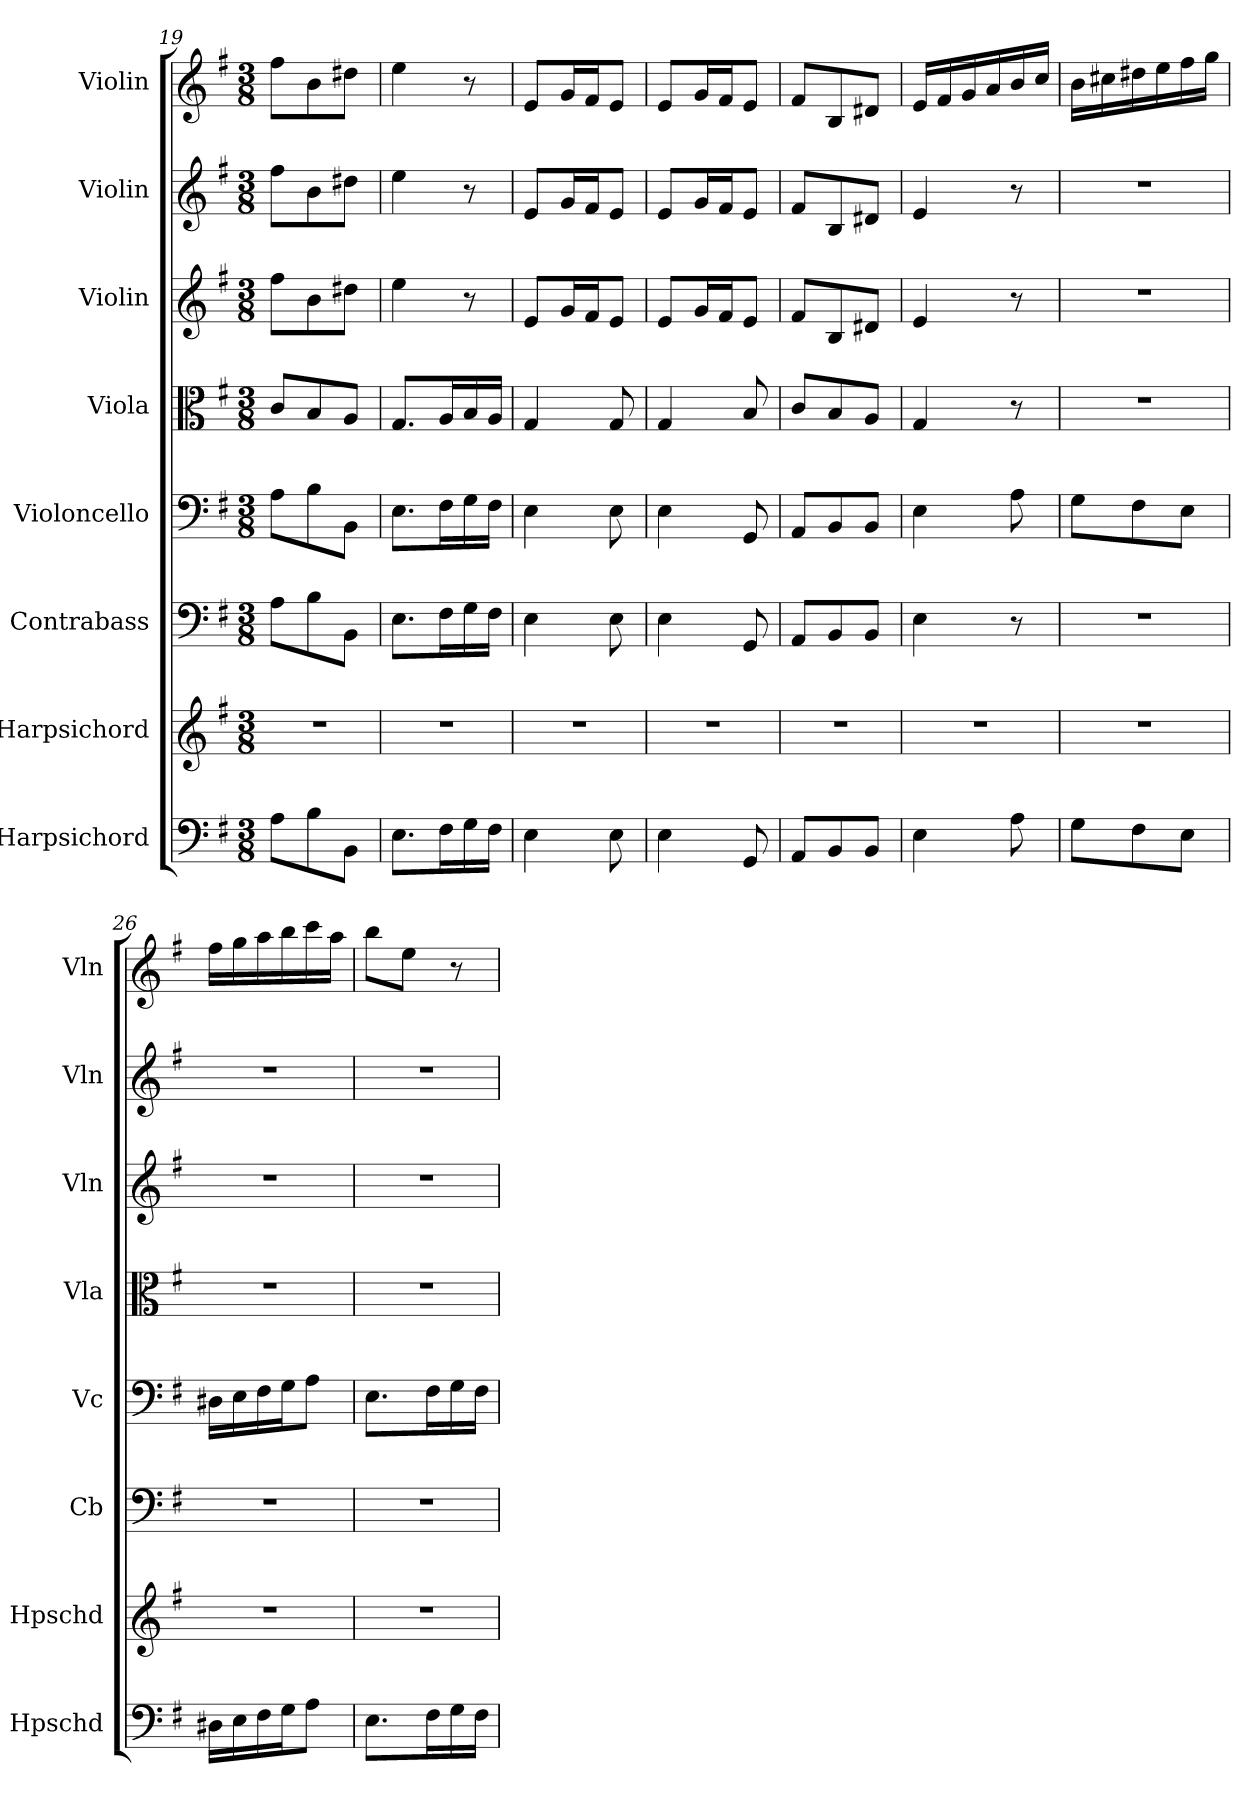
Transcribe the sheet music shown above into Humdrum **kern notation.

**kern	**kern	**kern	**kern	**kern	**kern	**kern	**kern
*part8	*part7	*part6	*part5	*part4	*part3	*part2	*part1
*staff8	*staff7	*staff6	*staff5	*staff4	*staff3	*staff2	*staff1
*I"Harpsichord	*I"Harpsichord	*I"Contrabass	*I"Violoncello	*I"Viola	*I"Violin	*I"Violin	*I"Violin
*I'Hpschd	*I'Hpschd	*I'Cb	*I'Vc	*I'Vla	*I'Vln	*I'Vln	*I'Vln
*clefF4	*clefG2	*clefF4	*clefF4	*clefC3	*clefG2	*clefG2	*clefG2
*k[f#]	*k[f#]	*k[f#]	*k[f#]	*k[f#]	*k[f#]	*k[f#]	*k[f#]
*M3/8	*M3/8	*M3/8	*M3/8	*M3/8	*M3/8	*M3/8	*M3/8
=19	=19	=19	=19	=19	=19	=19	=19
8A\L	4.r	8A\L	8A\L	8c/L	8ff#\L	8ff#\L	8ff#\L
8B\	.	8B\	8B\	8B/	8b\	8b\	8b\
8BB\J	.	8BB\J	8BB\J	8A/J	8dd#X\J	8dd#X\J	8dd#X\J
=20	=20	=20	=20	=20	=20	=20	=20
8.E\L	4.r	8.E\L	8.E\L	8.G/L	4ee\	4ee\	4ee\
16F#\L	.	16F#\L	16F#\L	16A/L	.	.	.
16G\	.	16G\	16G\	16B/	8r	8r	8r
16F#\JJ	.	16F#\JJ	16F#\JJ	16A/JJ	.	.	.
=21	=21	=21	=21	=21	=21	=21	=21
4E\	4.r	4E\	4E\	4G/	8e/L	8e/L	8e/L
.	.	.	.	.	16g/L	16g/L	16g/L
.	.	.	.	.	16f#/J	16f#/J	16f#/J
8E\	.	8E\	8E\	8G/	8e/J	8e/J	8e/J
=22	=22	=22	=22	=22	=22	=22	=22
4E\	4.r	4E\	4E\	4G/	8e/L	8e/L	8e/L
.	.	.	.	.	16g/L	16g/L	16g/L
.	.	.	.	.	16f#/J	16f#/J	16f#/J
8GG/	.	8GG/	8GG/	8B/	8e/J	8e/J	8e/J
=23	=23	=23	=23	=23	=23	=23	=23
8AA/L	4.r	8AA/L	8AA/L	8c/L	8f#/L	8f#/L	8f#/L
8BB/	.	8BB/	8BB/	8B/	8B/	8B/	8B/
8BB/J	.	8BB/J	8BB/J	8A/J	8d#X/J	8d#X/J	8d#X/J
=24	=24	=24	=24	=24	=24	=24	=24
4E\	4.r	4E\	4E\	4G/	4e/	4e/	16e/LL
.	.	.	.	.	.	.	16f#/
.	.	.	.	.	.	.	16g/
.	.	.	.	.	.	.	16a/
8A\	.	8r	8A\	8r	8r	8r	16b/
.	.	.	.	.	.	.	16cc/JJ
=25	=25	=25	=25	=25	=25	=25	=25
8G\L	4.r	4.r	8G\L	4.r	4.r	4.r	16b\LL
.	.	.	.	.	.	.	16cc#X\
8F#\	.	.	8F#\	.	.	.	16dd#X\
.	.	.	.	.	.	.	16ee\
8E\J	.	.	8E\J	.	.	.	16ff#\
.	.	.	.	.	.	.	16gg\JJ
=26	=26	=26	=26	=26	=26	=26	=26
16D#X\LL	4.r	4.r	16D#X\LL	4.r	4.r	4.r	16ff#\LL
16E\	.	.	16E\	.	.	.	16gg\
16F#\	.	.	16F#\	.	.	.	16aa\
16G\J	.	.	16G\J	.	.	.	16bb\
8A\J	.	.	8A\J	.	.	.	16ccc\
.	.	.	.	.	.	.	16aa\JJ
=27	=27	=27	=27	=27	=27	=27	=27
8.E\L	4.r	4.r	8.E\L	4.r	4.r	4.r	8bb\L
.	.	.	.	.	.	.	8ee\J
16F#\L	.	.	16F#\L	.	.	.	.
16G\	.	.	16G\	.	.	.	8r
16F#\JJ	.	.	16F#\JJ	.	.	.	.
=	=	=	=	=	=	=	=
*-	*-	*-	*-	*-	*-	*-	*-
